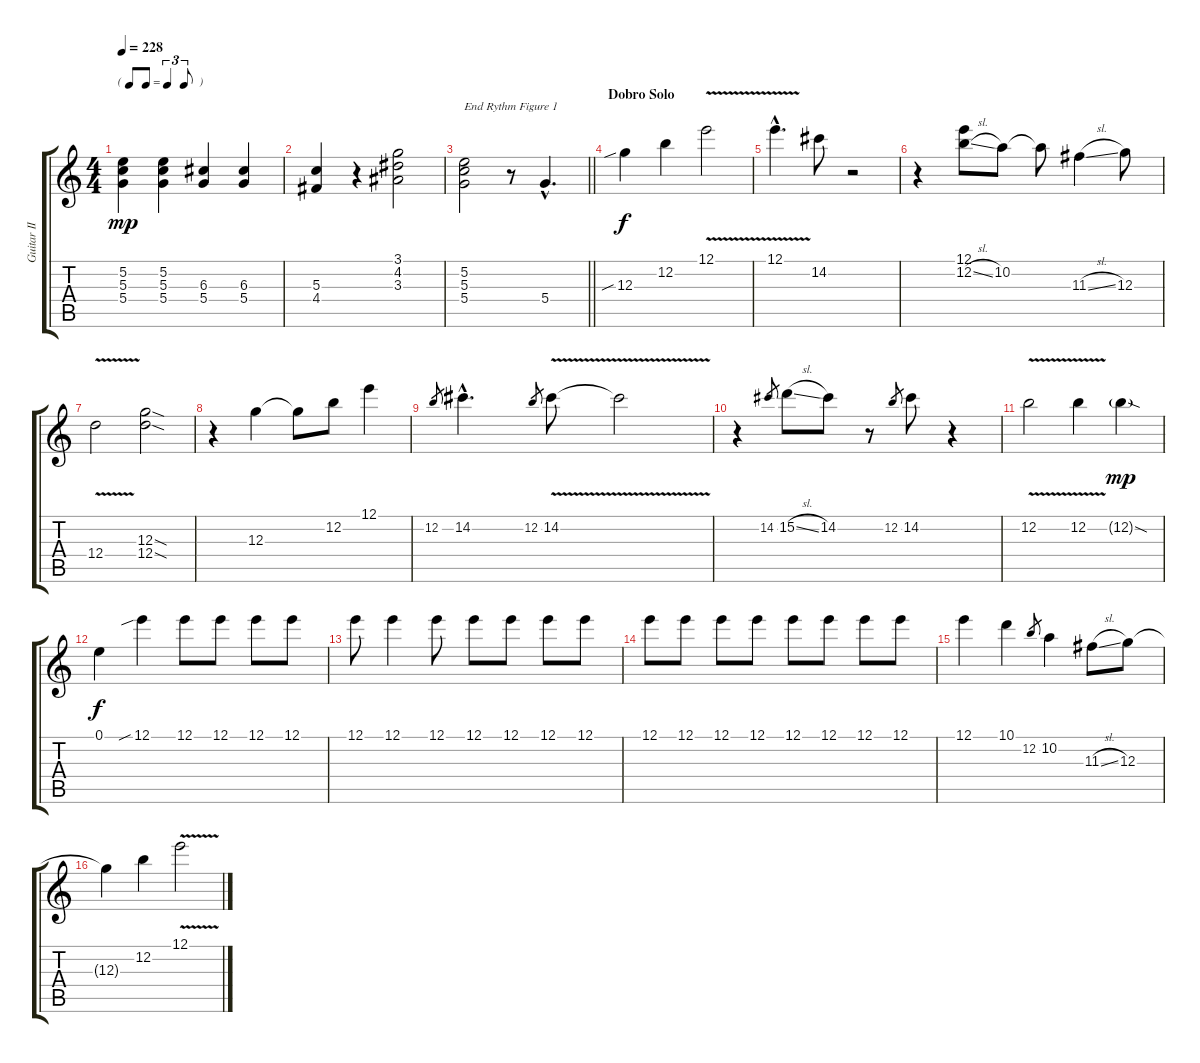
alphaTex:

\track ("Guitar II [Dobro]" "Guitar II ") {instrument electricguitarjazz}
\staff {score tabs}
\tuning (E4 B3 G3 D3 A2 E2) {hide}
\ts (4 4)
\tf triplet8th
\tempo 228
\clef g2
\ks c
(5.2 5.3 5.4).4{dy mp} (5.2 5.3 5.4).4 (6.3 5.4).4 (6.3 5.4).4 |
(5.3 4.4).4 r.4 (3.1 4.2 3.3).2 |
\barLineRight lightlight
(5.2 5.3 5.4).2{txt "End Rythm Figure 1"} r.8 5.4{hac}.4{d} |
\section ("" "Dobro Solo")
12.3{sib}.4{dy f} 12.2.4 12.1{v}.2 |
12.1{v hac}.4{d} 14.2.8 r.2 |
r.4 (12.1 12.2{sl}).8 10.2.8 10.2{t}.8 11.3{sl}.4 12.3.8 |
12.4{v}.2 (12.3{sod} 12.4{sod}).2 |
r.4 12.3.4 12.3{t}.8 12.2.8 12.1.4 |
12.2.8{gr} 14.2{hac}.4{d} 12.2.8{gr} 14.2{v}.8 14.2{t}.2 |
r.4 14.2.8{gr} 15.2{sl}.8 14.2.8 r.8 12.2.8{gr} 14.2.8 r.4 |
12.2{v}.2 12.2{v}.4 12.2{sod g}.4{dy mp} |
0.1.4{dy f} 12.1{sib}.4 12.1.8 12.1.8 12.1.8 12.1.8 |
12.1.8 12.1.4 12.1.8 12.1.8 12.1.8 12.1.8 12.1.8 |
12.1.8 12.1.8 12.1.8 12.1.8 12.1.8 12.1.8 12.1.8 12.1.8 |
12.1.4 10.1.4 12.2.8{gr} 10.2.4 11.3{sl}.8 12.3.8 |
12.3{t}.4 12.2.4 12.1{v}.2
